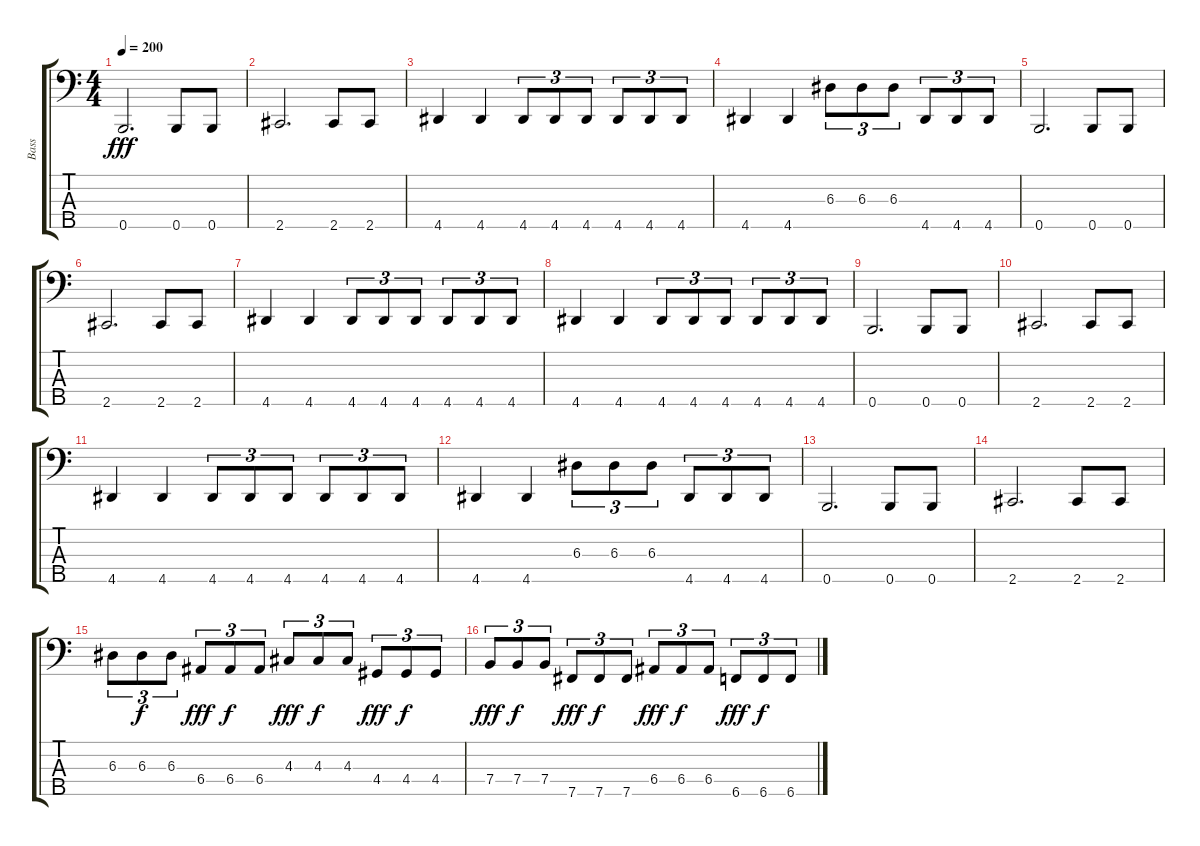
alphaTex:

\track ("Bass" "Bass") {instrument electricbassfinger}
\staff {score tabs}
\tuning (G2 D2 A1 E1 B0) {hide}
\ts (4 4)
\tempo 200
\clef f4
\ks c
0.5.2{d dy fff} 0.5.8 0.5.8 |
2.5.2{d} 2.5.8 2.5.8 |
4.5.4 4.5.4 4.5.8{tu (3 2)} 4.5.8{tu (3 2)} 4.5.8{tu (3 2)} 4.5.8{tu (3 2)} 4.5.8{tu (3 2)} 4.5.8{tu (3 2)} |
4.5.4 4.5.4 6.3.8{tu (3 2)} 6.3.8{tu (3 2)} 6.3.8{tu (3 2)} 4.5.8{tu (3 2)} 4.5.8{tu (3 2)} 4.5.8{tu (3 2)} |
0.5.2{d} 0.5.8 0.5.8 |
2.5.2{d} 2.5.8 2.5.8 |
4.5.4 4.5.4 4.5.8{tu (3 2)} 4.5.8{tu (3 2)} 4.5.8{tu (3 2)} 4.5.8{tu (3 2)} 4.5.8{tu (3 2)} 4.5.8{tu (3 2)} |
4.5.4 4.5.4 4.5.8{tu (3 2)} 4.5.8{tu (3 2)} 4.5.8{tu (3 2)} 4.5.8{tu (3 2)} 4.5.8{tu (3 2)} 4.5.8{tu (3 2)} |
0.5.2{d} 0.5.8 0.5.8 |
2.5.2{d} 2.5.8 2.5.8 |
4.5.4 4.5.4 4.5.8{tu (3 2)} 4.5.8{tu (3 2)} 4.5.8{tu (3 2)} 4.5.8{tu (3 2)} 4.5.8{tu (3 2)} 4.5.8{tu (3 2)} |
4.5.4 4.5.4 6.3.8{tu (3 2)} 6.3.8{tu (3 2)} 6.3.8{tu (3 2)} 4.5.8{tu (3 2)} 4.5.8{tu (3 2)} 4.5.8{tu (3 2)} |
0.5.2{d} 0.5.8 0.5.8 |
2.5.2{d} 2.5.8 2.5.8 |
6.3.8{tu (3 2)} 6.3.8{tu (3 2) dy f} 6.3.8{tu (3 2)} 6.4.8{tu (3 2) dy fff} 6.4.8{tu (3 2) dy f} 6.4.8{tu (3 2)} 4.3.8{tu (3 2) dy fff} 4.3.8{tu (3 2) dy f} 4.3.8{tu (3 2)} 4.4.8{tu (3 2) dy fff} 4.4.8{tu (3 2) dy f} 4.4.8{tu (3 2)} |
7.4.8{tu (3 2) dy fff} 7.4.8{tu (3 2) dy f} 7.4.8{tu (3 2)} 7.5.8{tu (3 2) dy fff} 7.5.8{tu (3 2) dy f} 7.5.8{tu (3 2)} 6.4.8{tu (3 2) dy fff} 6.4.8{tu (3 2) dy f} 6.4.8{tu (3 2)} 6.5.8{tu (3 2) dy fff} 6.5.8{tu (3 2) dy f} 6.5.8{tu (3 2)}
